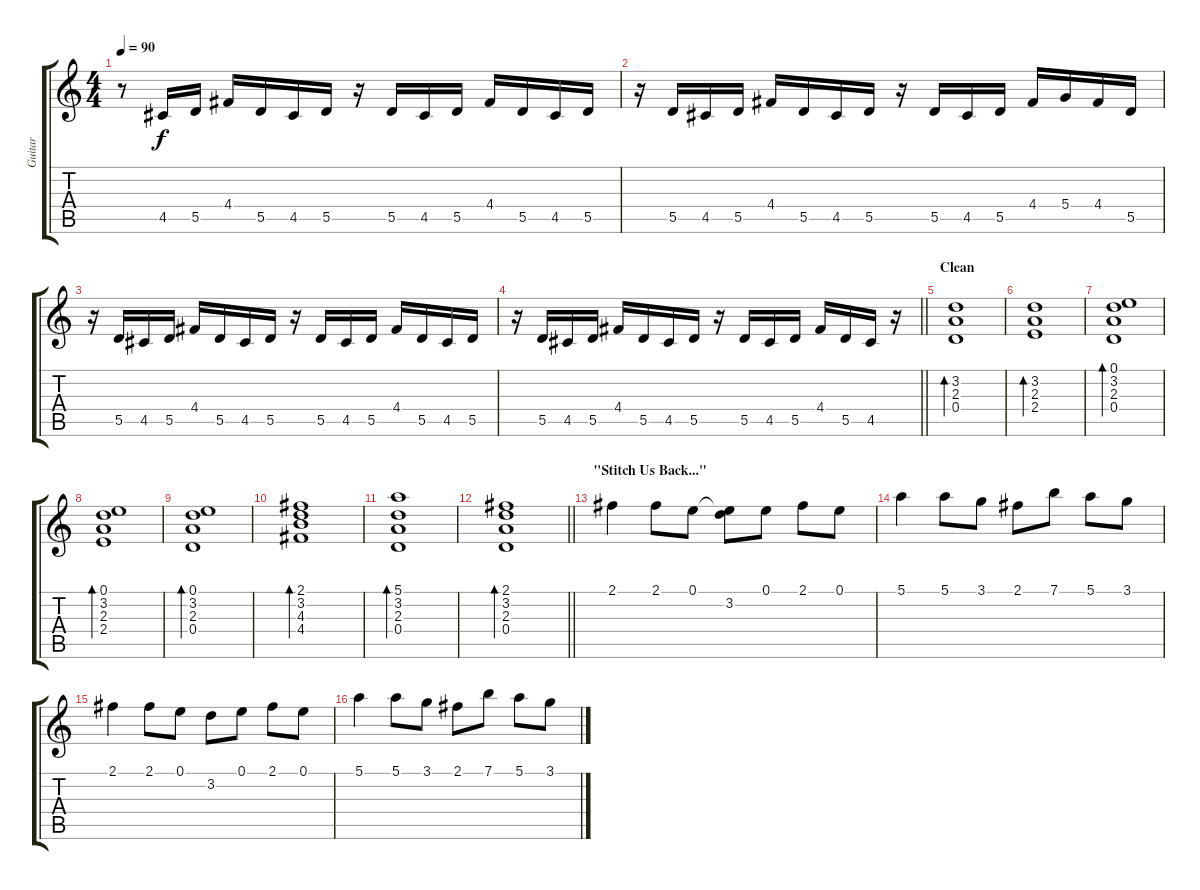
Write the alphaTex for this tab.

\track ("Guitar" "Guitar") {instrument distortionguitar}
\staff {score tabs}
\tuning (E4 B3 G3 D3 A2 D2) {hide}
\ts (4 4)
\tempo 90
\clef g2
\ks c
r.8{dy f} 4.5.16 5.5.16 4.4.16 5.5.16 4.5.16 5.5.16 r.16 5.5.16 4.5.16 5.5.16 4.4.16 5.5.16 4.5.16 5.5.16 |
r.16 5.5.16 4.5.16 5.5.16 4.4.16 5.5.16 4.5.16 5.5.16 r.16 5.5.16 4.5.16 5.5.16 4.4.16 5.4.16 4.4.16 5.5.16 |
r.16 5.5.16 4.5.16 5.5.16 4.4.16 5.5.16 4.5.16 5.5.16 r.16 5.5.16 4.5.16 5.5.16 4.4.16 5.5.16 4.5.16 5.5.16 |
\barLineRight lightlight
r.16 5.5.16 4.5.16 5.5.16 4.4.16 5.5.16 4.5.16 5.5.16 r.16 5.5.16 4.5.16 5.5.16 4.4.16 5.5.16 4.5.16 r.16 |
\section ("" "Clean")
(3.2 2.3 0.4).1{bd 240 instrument electricguitarclean} |
(3.2 2.3 2.4).1{bd 240} |
(0.1 3.2 2.3 0.4).1{bd 240} |
(0.1 3.2 2.3 2.4).1{bd 240} |
(0.1 3.2 2.3 0.4).1{bd 240} |
(2.1 3.2 4.3 4.4).1{bd 240} |
(5.1 3.2 2.3 0.4).1{bd 240} |
\barLineRight lightlight
(2.1 3.2 2.3 0.4).1{bd 240} |
\section ("" "\"Stitch Us Back...\"")
2.1.4 2.1.8 0.1.8 (0.1{t} 3.2).8 0.1.8 2.1.8 0.1.8 |
5.1.4 5.1.8 3.1.8 2.1.8 7.1.8 5.1.8 3.1.8 |
2.1.4 2.1.8 0.1.8 3.2.8 0.1.8 2.1.8 0.1.8 |
5.1.4 5.1.8 3.1.8 2.1.8 7.1.8 5.1.8 3.1.8
